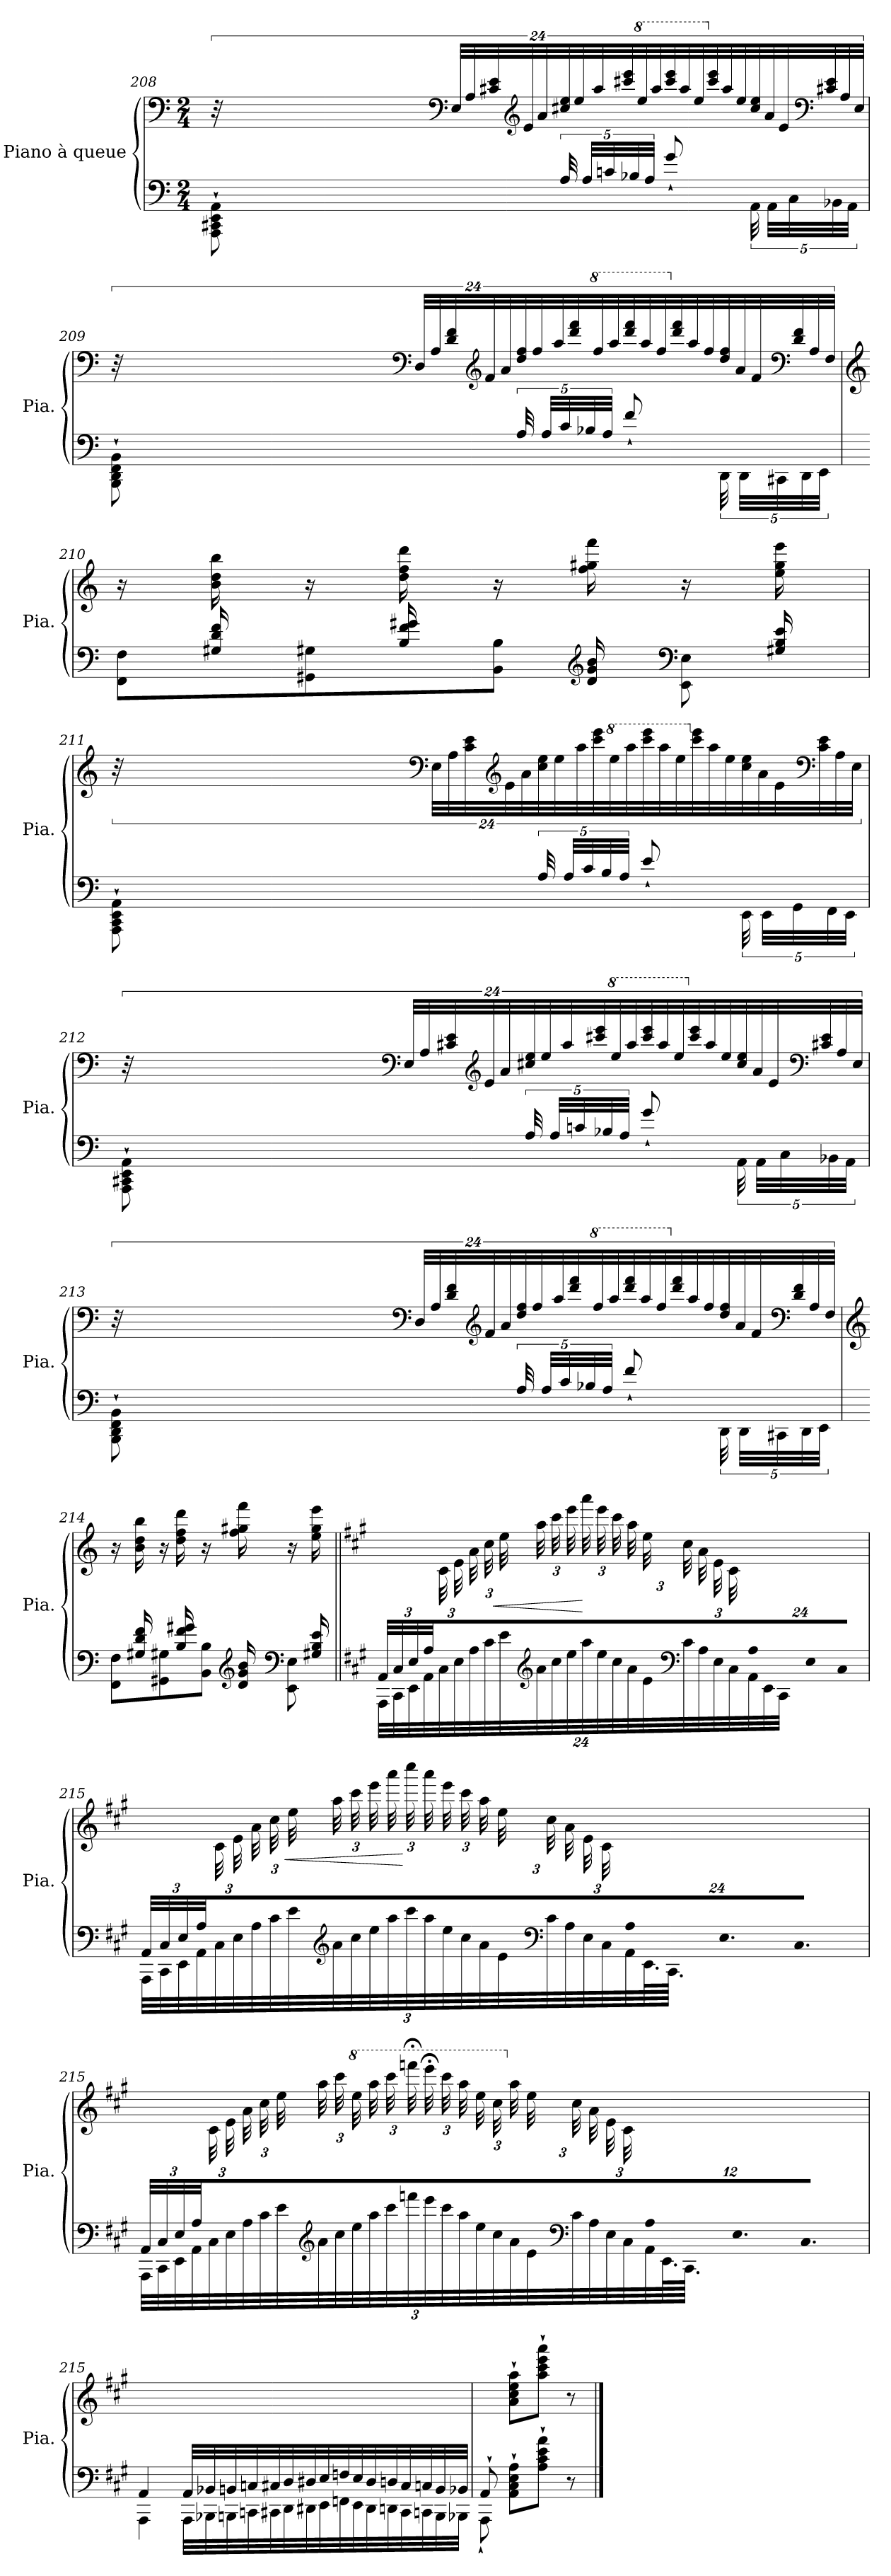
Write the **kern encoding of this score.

**kern	**kern	**dynam
*part1	*part1	*part1
*staff2	*staff1	*staff1/2
*I"Piano à queue	*	*
*I'Pia.	*	*
!!LO:PB:g=z
*clefF4	*clefF4	*
*k[]	*k[]	*
*M2/4	*M2/4	*
=208	=208	=208
8AAA\` 8CC#X\` 8EE\` 8AA\`	48r	.
*	*clefF4	*
.	48E/LLL	.
.	48A/	.
*	*Xbrackettup	*
.	48c#X/ 48e/	.
*	*clefG2	*
.	48e/	.
.	48a/	.
40A/	48cc#X/ 48ee/	.
.	48ee/	.
40A/LLL	.	.
.	48aa/	.
40cn/	.	.
.	48ccc#X/ 48eee/	.
40B-X/	.	.
*	*8va	*
.	48eee/	.
40A/JJJ	.	.
.	48aaa/	.
8g`/	48cccc#/ 48eeee/	.
.	48aaa/	.
.	48eee/	.
*	*X8va	*
.	48ccc#/ 48eee/	.
.	48aa/	.
.	48ee/	.
40AA\	48cc#/ 48ee/	.
.	48a/	.
40AA\LLL	.	.
.	48e/	.
40C\	.	.
*	*clefF4	*
.	48c#X/ 48e/	.
40BB-X\	.	.
.	48A/	.
40AA\JJJ	.	.
.	48E/JJJ	.
!!LO:LB:g=z
=209	=209	=209
*	*brackettup	*
8BBB\` 8DD\` 8FF\` 8BB\`	48r	.
*	*clefF4	*
.	48D/LLL	.
.	48A/	.
*	*Xbrackettup	*
.	48d/ 48f/	.
*	*clefG2	*
.	48f/	.
.	48a/	.
40A/	48dd/ 48ff/	.
.	48ff/	.
40A/LLL	.	.
.	48aa/	.
40c/	.	.
.	48ddd/ 48fff/	.
40B-X/	.	.
*	*8va	*
.	48fff/	.
40A/JJJ	.	.
.	48aaa/	.
8f`/	48dddd/ 48ffff/	.
.	48aaa/	.
.	48fff/	.
*	*X8va	*
.	48ddd/ 48fff/	.
.	48aa/	.
.	48ff/	.
40DD\	48dd/ 48ff/	.
.	48a/	.
40DD\LLL	.	.
.	48f/	.
40CC#X\	.	.
*	*clefF4	*
.	48d/ 48f/	.
40DD\	.	.
.	48A/	.
40EE\JJJ	.	.
.	48F/JJJ	.
=210	=210	=210
*	*clefG2	*
*^	*	*
16ryy	8FF\ 8F\L	16r	.
16G#X/ 16d/ 16f/	.	16b\ 16dd\ 16bb\	.
16ryy	8GG#X\ 8G#X\	16r	.
16B/ 16f/ 16g#X/	.	16dd\ 16ff\ 16ddd\	.
16ryy	8BB\ 8B\J	16r	.
*clefG2	*	*	*
16d/ 16g#/ 16b/	.	16ff\ 16gg#X\ 16fff\	.
*clefF4	*	*	*
16ryy	8EE\ 8E\	16r	.
16G#X/ 16B/ 16e/	.	16ee\ 16gg#\ 16eee\	.
*v	*v	*	*
!!LO:LB:g=z
=211	=211	=211
*	*brackettup	*
8AAA\` 8CC\` 8EE\` 8AA\`	48r	.
*	*clefF4	*
.	48E\LLL	.
.	48A\	.
*	*Xbrackettup	*
.	48c\ 48e\	.
*	*clefG2	*
.	48e\	.
.	48a\	.
40A/	48cc\ 48ee\	.
.	48ee\	.
40A/LLL	.	.
.	48aa\	.
40c/	.	.
.	48ccc\ 48eee\	.
40B/	.	.
*	*8va	*
.	48eee\	.
40A/JJJ	.	.
.	48aaa\	.
8e`/	48cccc\ 48eeee\	.
.	48aaa\	.
.	48eee\	.
*	*X8va	*
.	48ccc\ 48eee\	.
.	48aa\	.
.	48ee\	.
40EE\	48cc\ 48ee\	.
.	48a\	.
40EE\LLL	.	.
.	48e\	.
40GG\	.	.
*	*clefF4	*
.	48c\ 48e\	.
40FF\	.	.
.	48A\	.
40EE\JJJ	.	.
.	48E\JJJ	.
!!LO:LB:g=z
=212	=212	=212
*	*brackettup	*
8AAA\` 8CC#X\` 8EE\` 8AA\`	48r	.
*	*clefF4	*
.	48E/LLL	.
.	48A/	.
*	*Xbrackettup	*
.	48c#X/ 48e/	.
*	*clefG2	*
.	48e/	.
.	48a/	.
40A/	48cc#X/ 48ee/	.
.	48ee/	.
40A/LLL	.	.
.	48aa/	.
40cn/	.	.
.	48ccc#X/ 48eee/	.
40B-X/	.	.
*	*8va	*
.	48eee/	.
40A/JJJ	.	.
.	48aaa/	.
8g`/	48cccc#/ 48eeee/	.
.	48aaa/	.
.	48eee/	.
*	*X8va	*
.	48ccc#/ 48eee/	.
.	48aa/	.
.	48ee/	.
40AA\	48cc#/ 48ee/	.
.	48a/	.
40AA\LLL	.	.
.	48e/	.
40C\	.	.
*	*clefF4	*
.	48c#X/ 48e/	.
40BB-X\	.	.
.	48A/	.
40AA\JJJ	.	.
.	48E/JJJ	.
!!LO:LB:g=z
=213	=213	=213
*	*brackettup	*
8BBB\` 8DD\` 8FF\` 8BB\`	48r	.
*	*clefF4	*
.	48D/LLL	.
.	48A/	.
*	*Xbrackettup	*
.	48d/ 48f/	.
*	*clefG2	*
.	48f/	.
.	48a/	.
40A/	48dd/ 48ff/	.
.	48ff/	.
40A/LLL	.	.
.	48aa/	.
40c/	.	.
.	48ddd/ 48fff/	.
40B-X/	.	.
*	*8va	*
.	48fff/	.
40A/JJJ	.	.
.	48aaa/	.
8f`/	48dddd/ 48ffff/	.
.	48aaa/	.
.	48fff/	.
*	*X8va	*
.	48ddd/ 48fff/	.
.	48aa/	.
.	48ff/	.
40DD\	48dd/ 48ff/	.
.	48a/	.
40DD\LLL	.	.
.	48f/	.
40CC#X\	.	.
*	*clefF4	*
.	48d/ 48f/	.
40DD\	.	.
.	48A/	.
40EE\JJJ	.	.
.	48F/JJJ	.
=214	=214	=214
*	*clefG2	*
*^	*	*
16ryy	8FF\ 8F\L	16r	.
16G#X/ 16d/ 16f/	.	16b\ 16dd\ 16bb\	.
16ryy	8GG#X\ 8G#X\	16r	.
16B/ 16f/ 16g#X/	.	16dd\ 16ff\ 16ddd\	.
16ryy	8BB\ 8B\J	16r	.
*clefG2	*	*	*
16d/ 16g#/ 16b/	.	16ff\ 16gg#X\ 16fff\	.
*clefF4	*	*	*
16ryy	8EE\ 8E\	16r	.
16G#X/ 16B/ 16e/	.	16ee\ 16gg#\ 16eee\	.
!!LO:PB:g=z
=215||	=215||	=215||	=215||
*k[f#c#g#]	*	*k[f#c#g#]	*
*Xbrackettup	*	*	*
48AA/LLL	48AAA\LLL	12ryy	.
48C#/	48CC#\	.	.
48E/	48EE\	.	.
48A/	48AA\	.	.
48%17ryy	48C#\	48c#\	.
.	48E\	48e\	.
.	48A\	48a\	.
.	48c#\	48cc#\	.
!	!	!	!LO:HP:b
.	48e\	48ee\	<
*clefG2	*	*	*
.	48a\	48aa\	.
.	48cc#\	48ccc#\	.
.	48ee\	48eee\	.
.	48aa\	48aaa\	[
.	48ee\	48eee\	.
.	48cc#\	48ccc#\	.
.	48a\	48aa\	.
.	48e\	48ee\	.
*clefF4	*	*	*
.	48c#\	48cc#\	.
.	48A\	48a\	.
.	48E\	48e\	.
.	48C#\	48c#\	.
48A/	48AA\	16ryy	.
48E/	48EE\	.	.
48C#/JJJ	48CC#\JJJ	.	.
=215X2	=215X2	=215X2	=215X2
48AA/LLL	48AAA\LLL	12ryy	.
48C#/	48CC#\	.	.
48E/	48EE\	.	.
48A/	48AA\	.	.
48%19ryy	48C#\	48c#\	.
.	48E\	48e\	.
.	48A\	48a\	.
.	48c#\	48cc#\	.
!	!	!	!LO:HP:b
.	48e\	48ee\	<
*clefG2	*	*	*
.	48a\	48aa\	.
.	48cc#\	48ccc#\	.
.	48ee\	48eee\	.
.	48aa\	48aaa\	.
.	48ccc#\	48cccc#\	[
.	48aa\	48aaa\	.
.	48ee\	48eee\	.
.	48cc#\	48ccc#\	.
.	48a\	48aa\	.
.	48e\	48ee\	.
*clefF4	*	*	*
.	48c#\	48cc#\	.
.	48A\	48a\	.
.	48E\	48e\	.
.	48C#\	48c#\	.
48A/	48AA\	96%5ryy	.
96.E/	96.EE\	.	.
96.C#/JJJ	96.CC#\JJJ	.	.
!!LO:LB:g=z
=215X3	=215X3	=215X3	=215X3
48AA/LLL	48AAA\LLL	12ryy	.
48C#/	48CC#\	.	.
48E/	48EE\	.	.
48A/	48AA\	.	.
24%11ryy	48C#\	48c#\	.
.	48E\	48e\	.
.	48A\	48a\	.
.	48c#\	48cc#\	.
.	48e\	48ee\	.
*clefG2	*	*	*
.	48a\	48aa\	.
.	48cc#\	48ccc#\	.
*	*	*8va	*
.	48ee\	48eee\	.
.	48aa\	48aaa\	.
.	48ccc#\	48cccc#\	.
.	48fffn\	48ffffn;<\	.
.	48eee\	48eeee;<\	.
.	48ccc#\	48cccc#\	.
.	48aa\	48aaa\	.
.	48ee\	48eee\	.
.	48cc#\	48ccc#\	.
*	*	*X8va	*
.	48a\	48aa\	.
.	48e\	48ee\	.
*clefF4	*	*	*
.	48c#\	48cc#\	.
.	48A\	48a\	.
.	48E\	48e\	.
.	48C#\	48c#\	.
48A/	48AA\	96%5ryy	.
96.E/	96.EE\	.	.
96.C#/JJJ	96.CC#\JJJ	.	.
!!LO:LB:g=z
=215X4	=215X4	=215X4	=215X4
*	*	*MM80	*
4AA/	4AAA\	4ryy	.
*	*	*MM130	*
32AA/LLL	32AAA\LLL	2ryy	.
32BB-X/	32BBB-X\	.	.
32BBn/	32BBBn\	.	.
32Cn/	32CCn\	.	.
32C#X/	32CC#X\	.	.
32D/	32DD\	.	.
32D#X/	32DD#X\	.	.
32E/	32EE\	.	.
32Fn/	32FFn\	.	.
32E/	32EE\	.	.
32D#/	32DD#\	.	.
32Dn/	32DDn\	.	.
32C#/	32CC#\	.	.
32Cn/	32CCn\	.	.
32BB/	32BBB\	.	.
32BB-X/JJJ	32BBB-X\JJJ	.	.
=216	=216	=216	=216
8AA`/	8AAA`\	8ryy	.
*	*	*MM100	*
4.ryy	8AA\` 8C#\` 8E\` 8A\`L	8a\` 8cc#\` 8ee\` 8aa\`L	.
.	8A\` 8c#\` 8e\` 8a\`J	8aa\` 8ccc#\` 8eee\` 8aaa\`J	.
.	8r	8r	.
*v	*v	*	*
==	==	==
*-	*-	*-
